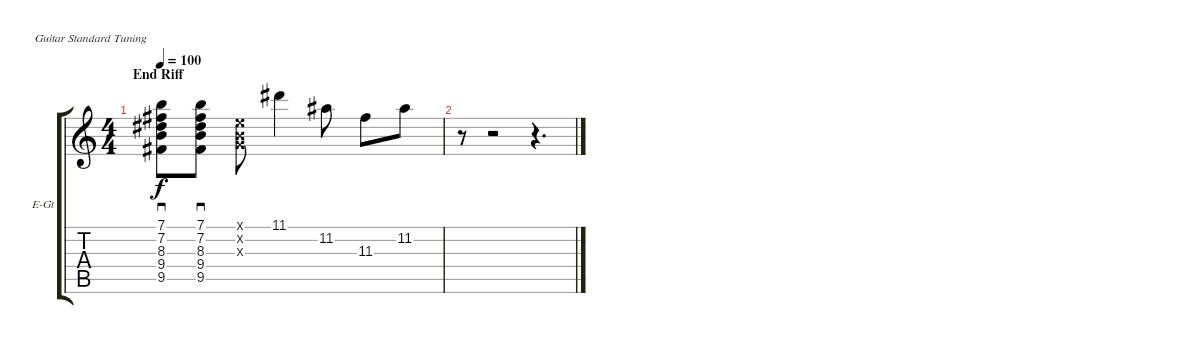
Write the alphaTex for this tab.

\bracketExtendMode groupsimilarinstruments
\firstSystemTrackNameOrientation horizontal
\otherSystemsTrackNameOrientation horizontal
\track ("Albert Hammond Jr." "E-Gt") {instrument overdrivenguitar}
\staff {score tabs}
\tuning (E4 B3 G3 D3 A2 E2)
\ts (4 4)
\section ("" "End Riff")
\tempo 100
\clef g2
\ks c
(7.1 7.2 8.3 9.4 9.5).8{sd dy f} (7.1 7.2 8.3 9.4 9.5).8{sd} (0.1{x} 0.2{x} 0.3{x}).8 11.1.4 11.2.8 11.3.8 11.2.8 |
r.8 r.2 r.4{d}
